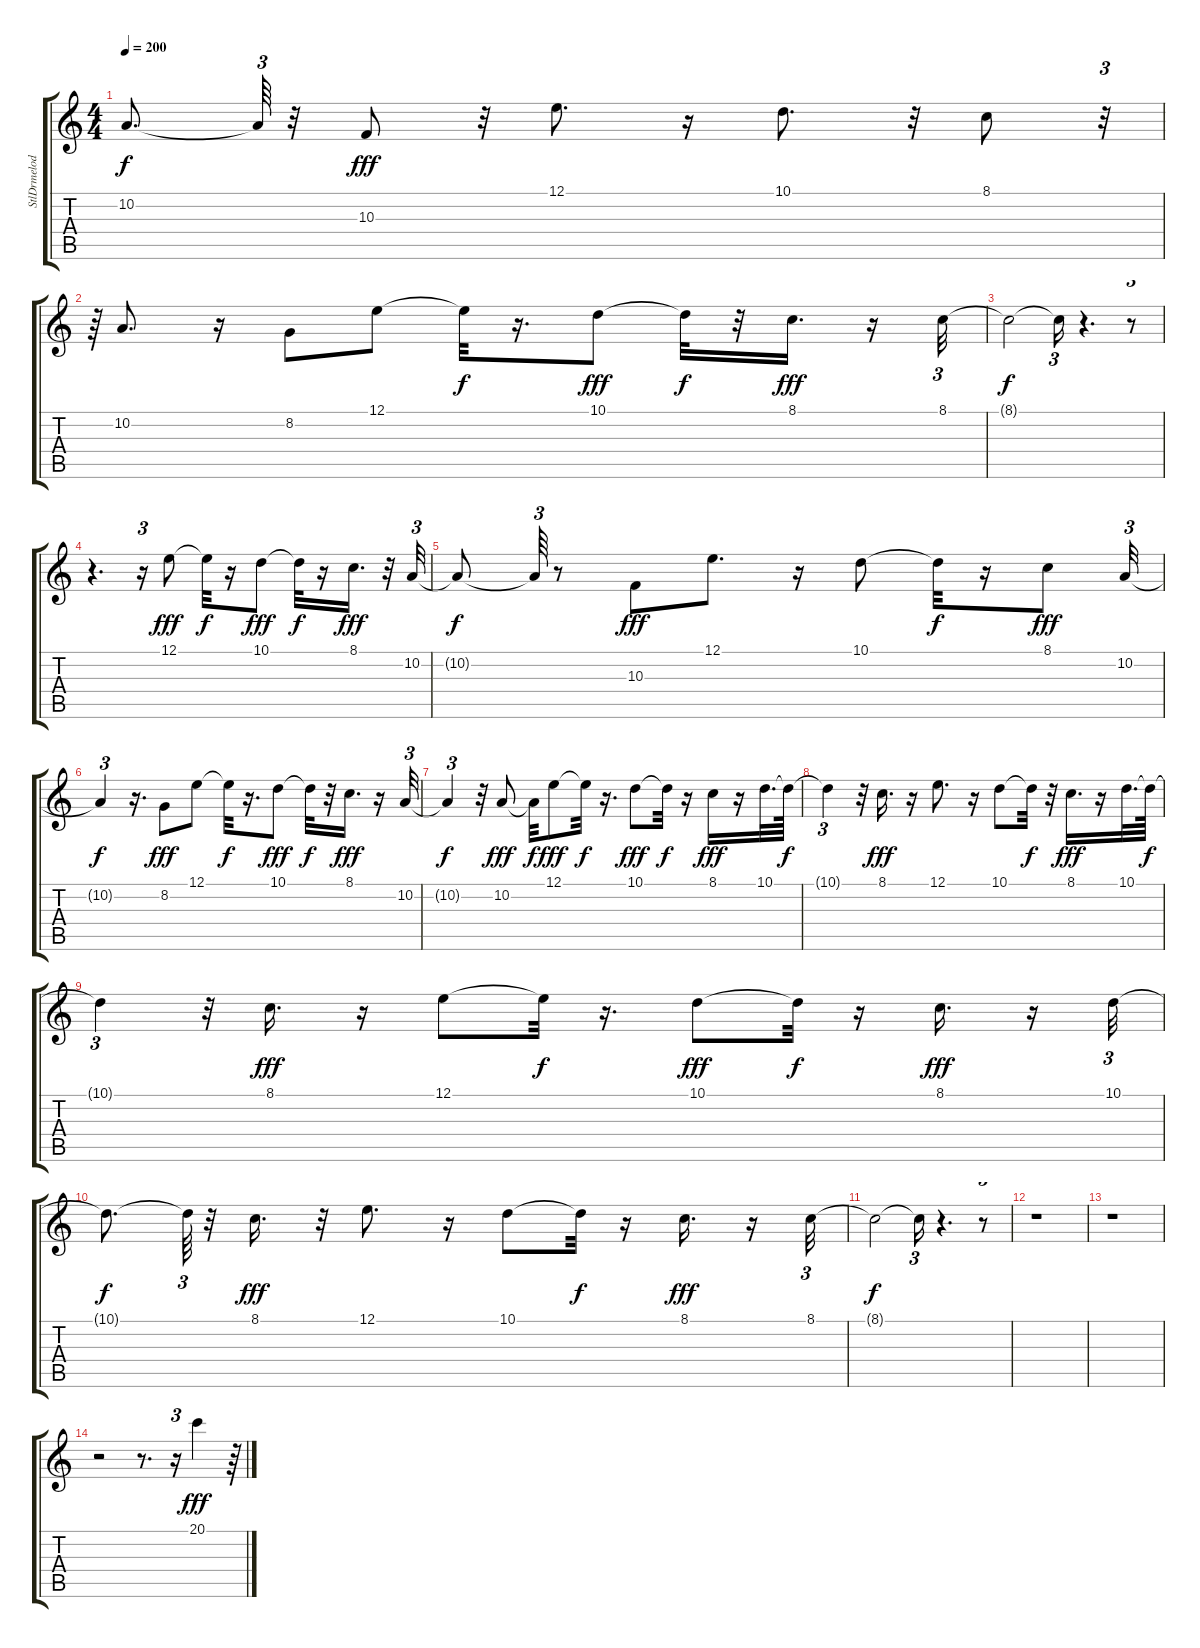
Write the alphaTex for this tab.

\track ("StlDrmelodyNoroll   " "StlDrmelod") {instrument steeldrums}
\staff {score tabs}
\tuning (E4 B3 G3 D3 A2 E2) {hide}
\ts (4 4)
\tempo 200
\clef g2
\ks c
10.2{t}.8{d dy f} 10.2{t}.64{tu (3 2)} r.32 10.3.8{dy fff} r.32 12.1.8{d} r.16 10.1.8{d} r.32 8.1.8 r.32{tu (3 2)} |
r.64{tu (3 2)} 10.2.8{d} r.16 8.2.8 12.1.8 12.1{t}.32{dy f} r.16{d} 10.1.8{dy fff} 10.1{t}.32{dy f} r.32 8.1.16{d dy fff} r.16 8.1.32{tu (3 2)} |
8.1{t}.2{dy f} 8.1{t}.16{tu (3 2)} r.4{d} r.8{tu (3 2)} |
r.4{d} r.16{tu (3 2)} 12.1.8{dy fff} 12.1{t}.32{dy f} r.16 10.1.8{dy fff} 10.1{t}.32{dy f} r.16 8.1.16{d dy fff} r.32 10.2.32{tu (3 2)} |
10.2{t}.8{dy f} 10.2{t}.64{tu (3 2)} r.8 10.3.8{dy fff} 12.1.8{d} r.16 10.1.8 10.1{t}.32{dy f} r.16 8.1.8{dy fff} 10.2.32{tu (3 2)} |
10.2{t}.4{tu (3 2) dy f} r.16{d} 8.2.8{dy fff} 12.1.8 12.1{t}.32{dy f} r.16{d} 10.1.8{dy fff} 10.1{t}.32{dy f} r.32 8.1.16{d dy fff} r.16 10.2.32{tu (3 2)} |
10.2{t}.4{tu (3 2) dy f} r.32 10.2.8{dy fff} 10.2{t}.32{dy f} 12.1.8{dy fff} 12.1{t}.32{dy f} r.16{d} 10.1.8{dy fff} 10.1{t}.32{dy f} r.16 8.1.16{dy fff} r.16 10.1.32{d} 10.1{t}.64{dy f} |
10.1{t}.4{tu (3 2)} r.32 8.1.16{d dy fff} r.16 12.1.8{d} r.16 10.1.8 10.1{t}.32{dy f} r.32 8.1.16{d dy fff} r.16 10.1.32{d} 10.1{t}.64{dy f} |
10.1{t}.4{tu (3 2)} r.32 8.1.16{d dy fff} r.16 12.1.8 12.1{t}.32{dy f} r.16{d} 10.1.8{dy fff} 10.1{t}.32{dy f} r.16 8.1.16{d dy fff} r.16 10.1.32{tu (3 2)} |
10.1{t}.8{d dy f} 10.1{t}.64{tu (3 2)} r.32 8.1.16{d dy fff} r.32 12.1.8{d} r.16 10.1.8 10.1{t}.32{dy f} r.16 8.1.16{d dy fff} r.16 8.1.32{tu (3 2)} |
8.1{t}.2{dy f} 8.1{t}.16{tu (3 2)} r.4{d} r.8{tu (3 2)} |
r.1 |
r.1 |
r.2 r.8{d} r.16{tu (3 2)} 20.1.4{dy fff} r.64
